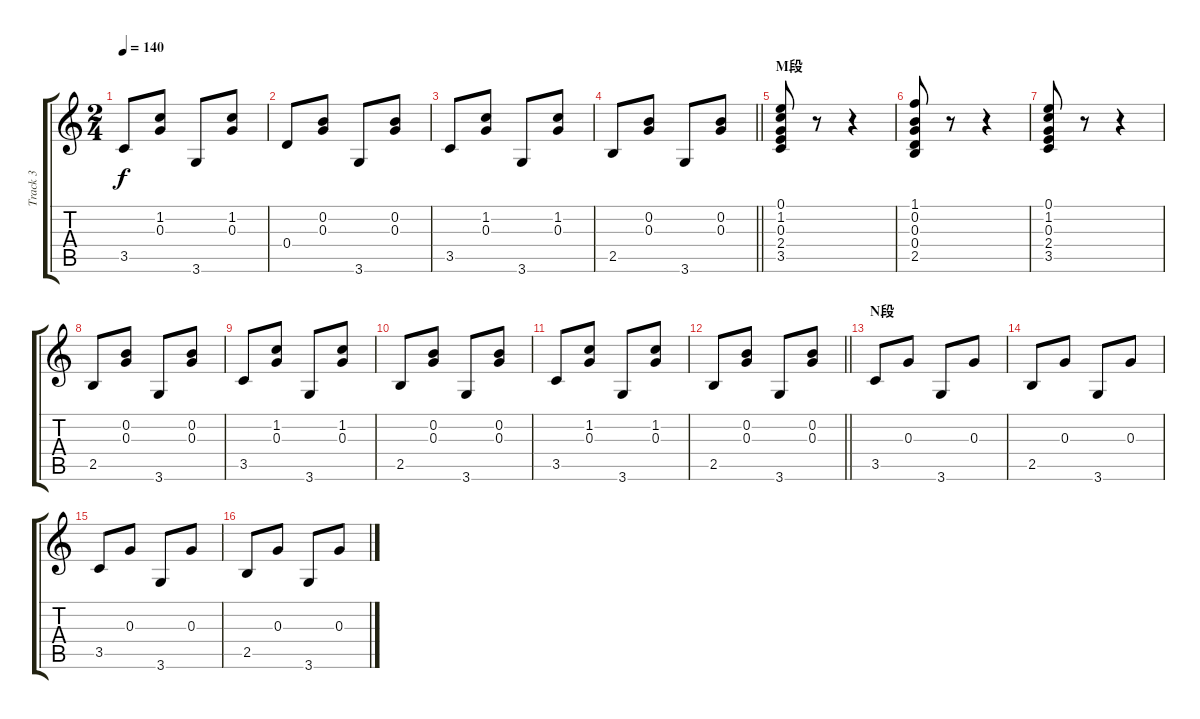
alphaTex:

\track ("Track 3" "Track 3") {instrument acousticguitarsteel}
\staff {score tabs}
\tuning (E4 B3 G3 D3 A2 E2) {hide}
\ts (2 4)
\tempo 140
\clef g2
\ks c
3.5.8{dy f} (1.2 0.3).8 3.6.8 (1.2 0.3).8 |
0.4.8 (0.2 0.3).8 3.6.8 (0.2 0.3).8 |
3.5.8 (1.2 0.3).8 3.6.8 (1.2 0.3).8 |
\barLineRight lightlight
2.5.8 (0.2 0.3).8 3.6.8 (0.2 0.3).8 |
\section ("" "M段")
(0.1 1.2 0.3 2.4 3.5).8 r.8 r.4 |
(1.1 0.2 0.3 0.4 2.5).8 r.8 r.4 |
(0.1 1.2 0.3 2.4 3.5).8 r.8 r.4 |
2.5.8 (0.2 0.3).8 3.6.8 (0.2 0.3).8 |
3.5.8 (1.2 0.3).8 3.6.8 (1.2 0.3).8 |
2.5.8 (0.2 0.3).8 3.6.8 (0.2 0.3).8 |
3.5.8 (1.2 0.3).8 3.6.8 (1.2 0.3).8 |
\barLineRight lightlight
2.5.8 (0.2 0.3).8 3.6.8 (0.2 0.3).8 |
\section ("" "N段")
3.5.8 0.3.8 3.6.8 0.3.8 |
2.5.8 0.3.8 3.6.8 0.3.8 |
3.5.8 0.3.8 3.6.8 0.3.8 |
2.5.8 0.3.8 3.6.8 0.3.8
